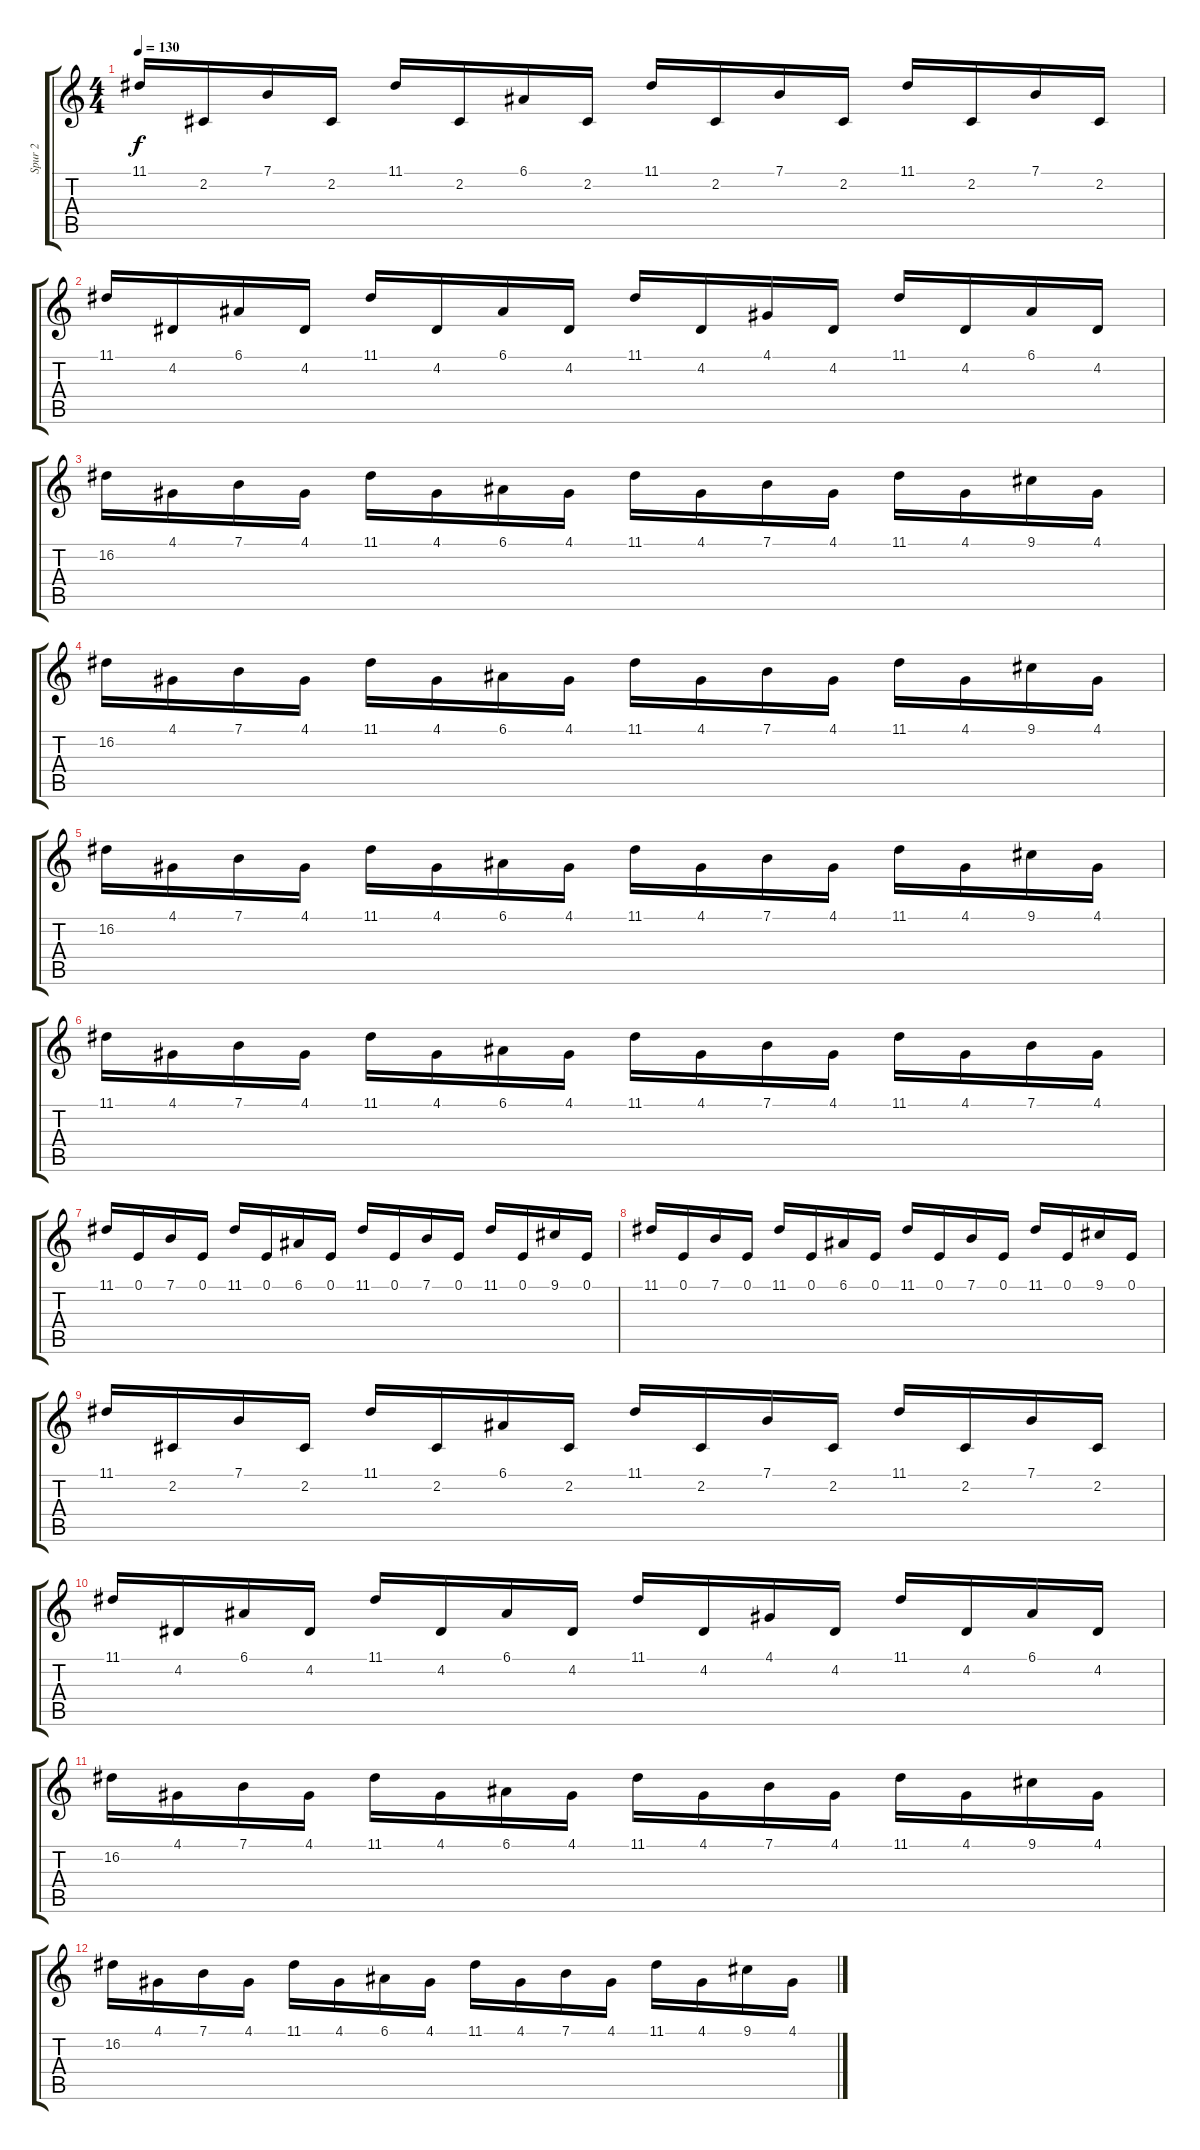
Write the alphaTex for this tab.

\track ("Spur 2" "Spur 2") {instrument harpsichord}
\staff {score tabs}
\tuning (E4 B3 G3 D3 A2 E2) {hide}
\ts (4 4)
\tempo 130
\clef g2
\ks c
11.1.16{dy f} 2.2.16 7.1.16 2.2.16 11.1.16 2.2.16 6.1.16 2.2.16 11.1.16 2.2.16 7.1.16 2.2.16 11.1.16 2.2.16 7.1.16 2.2.16 |
11.1.16 4.2.16 6.1.16 4.2.16 11.1.16 4.2.16 6.1.16 4.2.16 11.1.16 4.2.16 4.1.16 4.2.16 11.1.16 4.2.16 6.1.16 4.2.16 |
16.2.16 4.1.16 7.1.16 4.1.16 11.1.16 4.1.16 6.1.16 4.1.16 11.1.16 4.1.16 7.1.16 4.1.16 11.1.16 4.1.16 9.1.16 4.1.16 |
16.2.16 4.1.16 7.1.16 4.1.16 11.1.16 4.1.16 6.1.16 4.1.16 11.1.16 4.1.16 7.1.16 4.1.16 11.1.16 4.1.16 9.1.16 4.1.16 |
16.2.16 4.1.16 7.1.16 4.1.16 11.1.16 4.1.16 6.1.16 4.1.16 11.1.16 4.1.16 7.1.16 4.1.16 11.1.16 4.1.16 9.1.16 4.1.16 |
11.1.16 4.1.16 7.1.16 4.1.16 11.1.16 4.1.16 6.1.16 4.1.16 11.1.16 4.1.16 7.1.16 4.1.16 11.1.16 4.1.16 7.1.16 4.1.16 |
11.1.16 0.1.16 7.1.16 0.1.16 11.1.16 0.1.16 6.1.16 0.1.16 11.1.16 0.1.16 7.1.16 0.1.16 11.1.16 0.1.16 9.1.16 0.1.16 |
11.1.16 0.1.16 7.1.16 0.1.16 11.1.16 0.1.16 6.1.16 0.1.16 11.1.16 0.1.16 7.1.16 0.1.16 11.1.16 0.1.16 9.1.16 0.1.16 |
11.1.16 2.2.16 7.1.16 2.2.16 11.1.16 2.2.16 6.1.16 2.2.16 11.1.16 2.2.16 7.1.16 2.2.16 11.1.16 2.2.16 7.1.16 2.2.16 |
11.1.16 4.2.16 6.1.16 4.2.16 11.1.16 4.2.16 6.1.16 4.2.16 11.1.16 4.2.16 4.1.16 4.2.16 11.1.16 4.2.16 6.1.16 4.2.16 |
16.2.16 4.1.16 7.1.16 4.1.16 11.1.16 4.1.16 6.1.16 4.1.16 11.1.16 4.1.16 7.1.16 4.1.16 11.1.16 4.1.16 9.1.16 4.1.16 |
16.2.16 4.1.16 7.1.16 4.1.16 11.1.16 4.1.16 6.1.16 4.1.16 11.1.16 4.1.16 7.1.16 4.1.16 11.1.16 4.1.16 9.1.16 4.1.16
